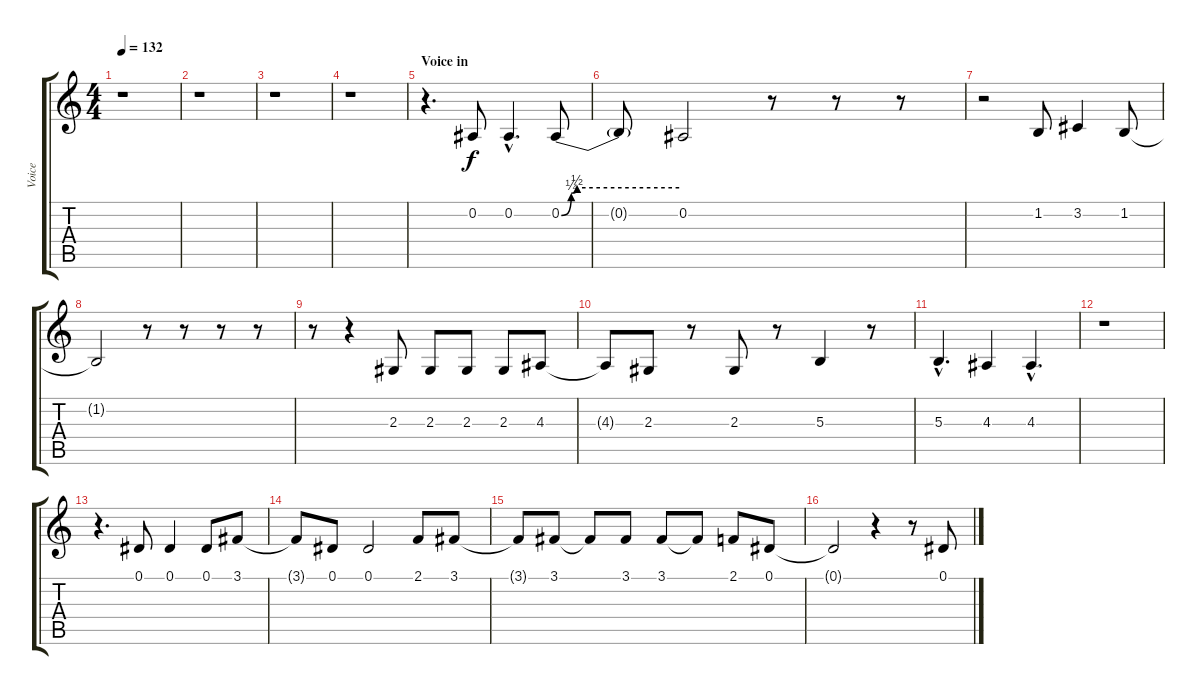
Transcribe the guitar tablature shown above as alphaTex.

\track ("Voice" "Voice") {instrument lead1square}
\staff {score tabs}
\tuning (Eb4 Bb3 Gb3 Db3 Ab2 Eb2) {hide}
\ts (4 4)
\tempo 132
\clef g2
\ks c
r.1{dy f} |
r.1 |
r.1 |
r.1 |
\section ("" "Voice in")
r.4{d} 0.2.8 0.2{hac}.4{d} 0.2{be (custom 0 0 5 1 8 2 60 2)}.8 |
0.2{t}.8 0.2.2 r.8 r.8 r.8 |
r.2 1.2.8 3.2.4 1.2.8 |
1.2{t}.2 r.8 r.8 r.8 r.8 |
r.8 r.4 2.3.8 2.3.8 2.3.8 2.3.8 4.3.8 |
4.3{t}.8 2.3.8 r.8 2.3.8 r.8 5.3.4 r.8 |
5.3{hac}.4{d} 4.3.4 4.3{hac}.4{d} |
r.1 |
r.4{d} 0.1.8 0.1.4 0.1.8 3.1.8 |
3.1{t}.8 0.1.8 0.1.2 2.1.8 3.1.8 |
3.1{t}.8 3.1.8 3.1{t}.8 3.1.8 3.1.8 3.1{t}.8 2.1.8 0.1.8 |
0.1{t}.2 r.4 r.8 0.1.8
